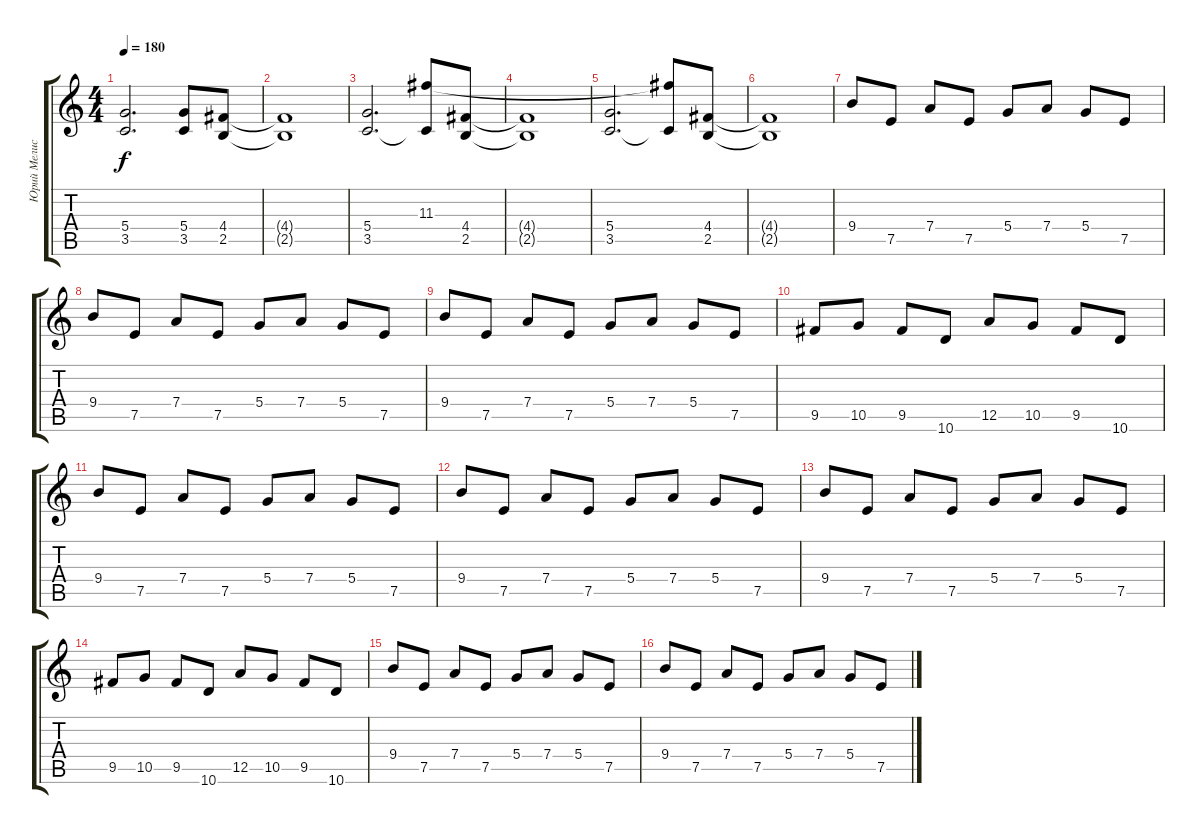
\track ("Юрий Мелисов" "Юрий Мелис") {instrument overdrivenguitar}
\staff {score tabs}
\tuning (E4 B3 G3 D3 A2 E2) {hide}
\ts (4 4)
\tempo 180
\clef g2
\ks c
(5.4 3.5).2{d dy f} (5.4 3.5).8 (4.4 2.5).8 |
(4.4{t} 2.5{t}).1 |
(5.4 3.5).2{d} (11.3{t} 3.5{t}).8 (4.4 2.5).8 |
(4.4{t} 2.5{t}).1 |
(5.4 3.5).2{d} (11.3{t} 3.5{t}).8 (4.4 2.5).8 |
(4.4{t} 2.5{t}).1 |
9.4.8 7.5.8 7.4.8 7.5.8 5.4.8 7.4.8 5.4.8 7.5.8 |
9.4.8 7.5.8 7.4.8 7.5.8 5.4.8 7.4.8 5.4.8 7.5.8 |
9.4.8 7.5.8 7.4.8 7.5.8 5.4.8 7.4.8 5.4.8 7.5.8 |
9.5.8 10.5.8 9.5.8 10.6.8 12.5.8 10.5.8 9.5.8 10.6.8 |
9.4.8 7.5.8 7.4.8 7.5.8 5.4.8 7.4.8 5.4.8 7.5.8 |
9.4.8 7.5.8 7.4.8 7.5.8 5.4.8 7.4.8 5.4.8 7.5.8 |
9.4.8 7.5.8 7.4.8 7.5.8 5.4.8 7.4.8 5.4.8 7.5.8 |
9.5.8 10.5.8 9.5.8 10.6.8 12.5.8 10.5.8 9.5.8 10.6.8 |
9.4.8 7.5.8 7.4.8 7.5.8 5.4.8 7.4.8 5.4.8 7.5.8 |
9.4.8 7.5.8 7.4.8 7.5.8 5.4.8 7.4.8 5.4.8 7.5.8
